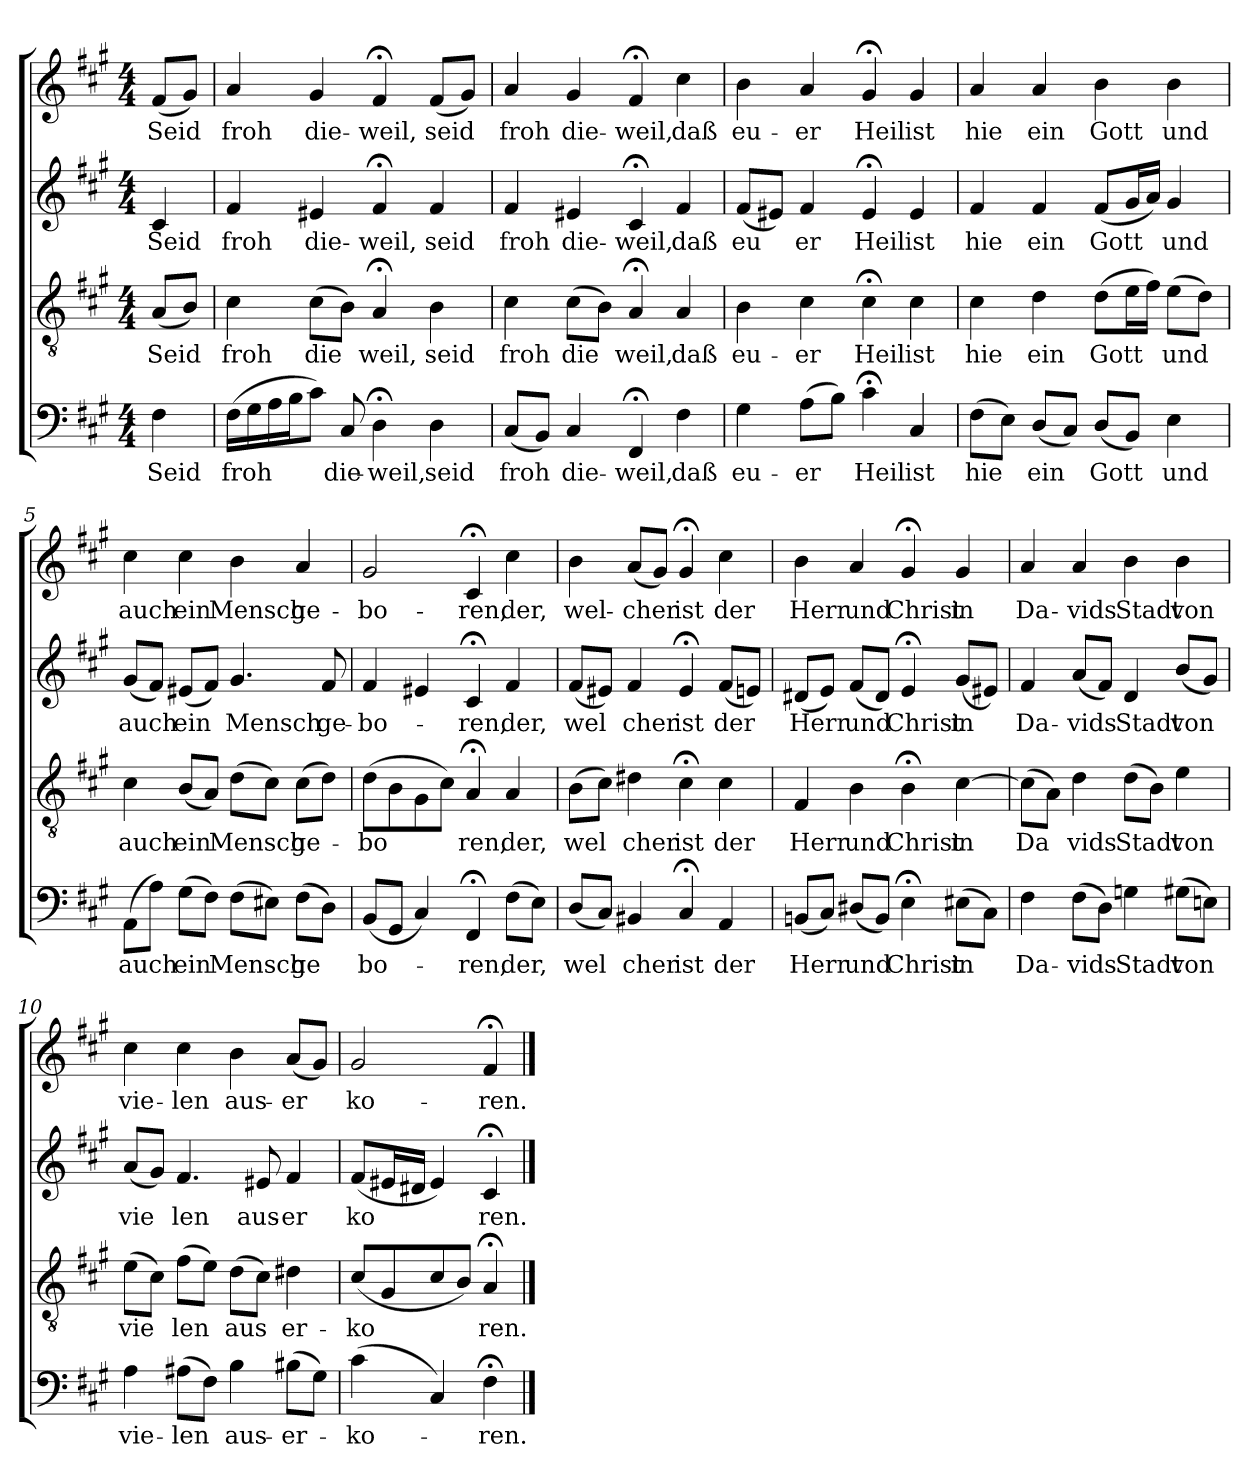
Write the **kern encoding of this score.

**kern	**text	**kern	**text	**kern	**text	**kern	**text
*part4	*part4	*part3	*part3	*part2	*part2	*part1	*part1
*staff4	*staff4	*staff3	*staff3	*staff2	*staff2	*staff1	*staff1
*clefF4	*	*clefGv2	*	*clefG2	*	*clefG2	*
*k[f#c#g#]	*	*k[f#c#g#]	*	*k[f#c#g#]	*	*k[f#c#g#]	*
*A:	*	*A:	*	*A:	*	*A:	*
*M4/4	*	*M4/4	*	*M4/4	*	*M4/4	*
=	=	=	=	=	=	=	=
!	!LO:LY:b	!	!LO:LY:b	!	!LO:LY:b	!	!LO:LY:b
4F#\	Seid	(<8A/L	Seid	4c#/	Seid	(<8f#/L	Seid
.	.	8B/J)	.	.	.	8g#/J)	.
=1	=1	=1	=1	=1	=1	=1	=1
!	!LO:LY:b	!	!LO:LY:b	!	!LO:LY:b	!	!LO:LY:b
(>16F#\LL	froh	4c#\	froh	4f#/	froh	4a/	froh
16G#\	.	.	.	.	.	.	.
16A\	.	.	.	.	.	.	.
16B\J	.	.	.	.	.	.	.
!	!	!	!LO:LY:b	!	!LO:LY:b	!	!LO:LY:b
8c#\J)	.	(>8c#\L	die	4e#X/	die-	4g#/	die-
!	!LO:LY:b	!	!	!	!	!	!
8C#/	die-	8B\J)	.	.	.	.	.
!	!LO:LY:b	!	!LO:LY:b	!	!LO:LY:b	!	!LO:LY:b
4D;<\	-weil,	4A;</	weil,	4f#;</	-weil,	4f#;</	-weil,
!	!LO:LY:b	!	!LO:LY:b	!	!LO:LY:b	!	!LO:LY:b
4D\	seid	4B\	seid	4f#/	seid	(<8f#/L	seid
.	.	.	.	.	.	8g#/J)	.
=2	=2	=2	=2	=2	=2	=2	=2
!	!LO:LY:b	!	!LO:LY:b	!	!LO:LY:b	!	!LO:LY:b
(<8C#/L	froh	4c#\	froh	4f#/	froh	4a/	froh
8BB/J)	.	.	.	.	.	.	.
!	!LO:LY:b	!	!LO:LY:b	!	!LO:LY:b	!	!LO:LY:b
4C#/	die-	(>8c#\L	die	4e#X/	die-	4g#/	die-
.	.	8B\J)	.	.	.	.	.
!	!LO:LY:b	!	!LO:LY:b	!	!LO:LY:b	!	!LO:LY:b
4FF#;</	-weil,	4A;</	weil,	4c#;</	-weil,	4f#;</	-weil,
!	!LO:LY:b	!	!LO:LY:b	!	!LO:LY:b	!	!LO:LY:b
4F#\	daß	4A/	daß	4f#/	daß	4cc#\	daß
!!LO:LB:g=z
=3	=3	=3	=3	=3	=3	=3	=3
!	!LO:LY:b	!	!LO:LY:b	!	!LO:LY:b	!	!LO:LY:b
4G#\	eu-	4B\	eu-	(<8f#/L	eu	4b\	eu-
.	.	.	.	8e#X/J)	.	.	.
!	!LO:LY:b	!	!LO:LY:b	!	!LO:LY:b	!	!LO:LY:b
(>8A\L	-er	4c#\	-er	4f#/	er	4a/	-er
8B\J)	.	.	.	.	.	.	.
!	!LO:LY:b	!	!LO:LY:b	!	!LO:LY:b	!	!LO:LY:b
4c#;<\	Heil	4c#;<\	Heil	4e#;</	Heil	4g#;</	Heil
!	!LO:LY:b	!	!LO:LY:b	!	!LO:LY:b	!	!LO:LY:b
4C#/	ist	4c#\	ist	4e#/	ist	4g#/	ist
=4	=4	=4	=4	=4	=4	=4	=4
!	!LO:LY:b	!	!LO:LY:b	!	!LO:LY:b	!	!LO:LY:b
(>8F#\L	hie	4c#\	hie	4f#/	hie	4a/	hie
8E\J)	.	.	.	.	.	.	.
!	!LO:LY:b	!	!LO:LY:b	!	!LO:LY:b	!	!LO:LY:b
(<8D/L	ein	4d\	ein	4f#/	ein	4a/	ein
8C#/J)	.	.	.	.	.	.	.
!	!LO:LY:b	!	!LO:LY:b	!	!LO:LY:b	!	!LO:LY:b
(<8D/L	Gott	(>8d\L	Gott	(<8f#/L	Gott	4b\	Gott
8BB/J)	.	16e\L	.	16g#/L	.	.	.
.	.	16f#\JJ)	.	16a/JJ)	.	.	.
!	!LO:LY:b	!	!LO:LY:b	!	!LO:LY:b	!	!LO:LY:b
4E\	und	(>8e\L	und	4g#/	und	4b\	und
.	.	8d\J)	.	.	.	.	.
=5	=5	=5	=5	=5	=5	=5	=5
!	!LO:LY:b	!	!LO:LY:b	!	!LO:LY:b	!	!LO:LY:b
(>8AA\L	auch	4c#\	auch	(<8g#/L	auch	4cc#\	auch
8A\J)	.	.	.	8f#/J)	.	.	.
!	!LO:LY:b	!	!LO:LY:b	!	!LO:LY:b	!	!LO:LY:b
(>8G#\L	ein	(<8B/L	ein	(<8e#X/L	ein	4cc#\	ein
8F#\J)	.	8A/J)	.	8f#/J)	.	.	.
!	!LO:LY:b	!	!LO:LY:b	!	!LO:LY:b	!	!LO:LY:b
(>8F#\L	Mensch	(>8d\L	Mensch	4.g#/	Mensch	4b\	Mensch
8E#X\J)	.	8c#\J)	.	.	.	.	.
!	!LO:LY:b	!	!LO:LY:b	!	!	!	!LO:LY:b
(>8F#\L	ge	(>8c#\L	ge-	.	.	4a/	ge-
!	!	!	!	!	!LO:LY:b	!	!
8D\J)	.	8d\J)	.	8f#/	ge-	.	.
!!LO:LB:g=z
=6	=6	=6	=6	=6	=6	=6	=6
!	!LO:LY:b	!	!LO:LY:b	!	!LO:LY:b	!	!LO:LY:b
(<8BB/L	bo-	(>8d\L	-bo	4f#/	-bo-	2g#/	-bo-
8GG#/J	.	8B\	.	.	.	.	.
4C#/)	.	8G#\	.	4e#X/	.	.	.
.	.	8c#\J)	.	.	.	.	.
!	!LO:LY:b	!	!LO:LY:b	!	!LO:LY:b	!	!LO:LY:b
4FF#;</	-ren,	4A;</	ren,	4c#;</	-ren,	4c#;</	-ren,
!	!LO:LY:b	!	!LO:LY:b	!	!LO:LY:b	!	!LO:LY:b
(>8F#\L	der,	4A/	der,	4f#/	der,	4cc#\	der,
8E\J)	.	.	.	.	.	.	.
=7	=7	=7	=7	=7	=7	=7	=7
!	!LO:LY:b	!	!LO:LY:b	!	!LO:LY:b	!	!LO:LY:b
(<8D/L	wel	(>8B\L	wel	(<8f#/L	wel	4b\	wel-
8C#/J)	.	8c#\J)	.	8e#X/J)	.	.	.
!	!LO:LY:b	!	!LO:LY:b	!	!LO:LY:b	!	!LO:LY:b
4BB#X/	cher	4d#X\	cher	4f#/	cher	(<8a/L	-cher
.	.	.	.	.	.	8g#/J)	.
!	!LO:LY:b	!	!LO:LY:b	!	!LO:LY:b	!	!LO:LY:b
4C#;</	ist	4c#;<\	ist	4e#;</	ist	4g#;</	ist
!	!LO:LY:b	!	!LO:LY:b	!	!LO:LY:b	!	!LO:LY:b
4AA/	der	4c#\	der	(<8f#/L	der	4cc#\	der
.	.	.	.	8en/J)	.	.	.
=8	=8	=8	=8	=8	=8	=8	=8
!	!LO:LY:b	!	!LO:LY:b	!	!LO:LY:b	!	!LO:LY:b
(<8BBn/L	Herr	4F#/	Herr	(<8d#X/L	Herr	4b\	Herr
8C#/J)	.	.	.	8e/J)	.	.	.
!	!LO:LY:b	!	!LO:LY:b	!	!LO:LY:b	!	!LO:LY:b
(<8D#X/L	und	4B\	und	(<8f#/L	und	4a/	und
8BB/J)	.	.	.	8d#/J)	.	.	.
!	!LO:LY:b	!	!LO:LY:b	!	!LO:LY:b	!	!LO:LY:b
4E;<\	Christ	4B;<\	Christ	4e;</	Christ	4g#;</	Christ
!	!LO:LY:b	!	!LO:LY:b	!	!LO:LY:b	!	!LO:LY:b
(>8E#X\L	in	[4c#\	in	(<8g#/L	in	4g#/	in
8C#\J)	.	.	.	8e#X/J)	.	.	.
!!LO:PB:g=z
=9	=9	=9	=9	=9	=9	=9	=9
!	!LO:LY:b	!	!LO:LY:b	!	!LO:LY:b	!	!LO:LY:b
4F#\	Da-	(>8c#\L]	Da	4f#/	Da-	4a/	Da-
.	.	8A\J)	.	.	.	.	.
!	!LO:LY:b	!	!LO:LY:b	!	!LO:LY:b	!	!LO:LY:b
(>8F#\L	-vids	4d\	vids	(<8a/L	-vids	4a/	-vids
8D\J)	.	.	.	8f#/J)	.	.	.
!	!LO:LY:b	!	!LO:LY:b	!	!LO:LY:b	!	!LO:LY:b
4Gn\	Stadt	(>8d\L	Stadt	4d/	Stadt	4b\	Stadt
.	.	8B\J)	.	.	.	.	.
!	!LO:LY:b	!	!LO:LY:b	!	!LO:LY:b	!	!LO:LY:b
(>8G#X\L	von	4e\	von	(<8b/L	von	4b\	von
8En\J)	.	.	.	8g#/J)	.	.	.
=10	=10	=10	=10	=10	=10	=10	=10
!	!LO:LY:b	!	!LO:LY:b	!	!LO:LY:b	!	!LO:LY:b
4A\	vie-	(>8e\L	vie	(<8a/L	vie	4cc#\	vie-
.	.	8c#\J)	.	8g#/J)	.	.	.
!	!LO:LY:b	!	!LO:LY:b	!	!LO:LY:b	!	!LO:LY:b
(>8A#X\L	-len	(>8f#\L	len	4.f#/	len	4cc#\	-len
8F#\J)	.	8e\J)	.	.	.	.	.
!	!LO:LY:b	!	!LO:LY:b	!	!	!	!LO:LY:b
4B\	aus-	(>8d\L	aus	.	.	4b\	aus-
!	!	!	!	!	!LO:LY:b	!	!
.	.	8c#\J)	.	8e#X/	aus-	.	.
!	!LO:LY:b	!	!LO:LY:b	!	!LO:LY:b	!	!LO:LY:b
(>8B#X\L	-er-	4d#X\	er-	4f#/	-er	(<8a/L	-er
8G#\J)	.	.	.	.	.	8g#/J)	.
=11	=11	=11	=11	=11	=11	=11	=11
!	!LO:LY:b	!	!LO:LY:b	!	!LO:LY:b	!	!LO:LY:b
(>4c#\	-ko-	(<8c#/L	-ko	(<8f#/L	ko	2g#/	ko-
.	.	8G#/	.	16e#X/L	.	.	.
.	.	.	.	16d#X/JJ	.	.	.
4C#/)	.	8c#/	.	4e#/)	.	.	.
.	.	8B/J)	.	.	.	.	.
!	!LO:LY:b	!	!LO:LY:b	!	!LO:LY:b	!	!LO:LY:b
4F#;<\	-ren.	4A;</	ren.	4c#;</	ren.	4f#;</	-ren.
==	==	==	==	==	==	==	==
*-	*-	*-	*-	*-	*-	*-	*-
